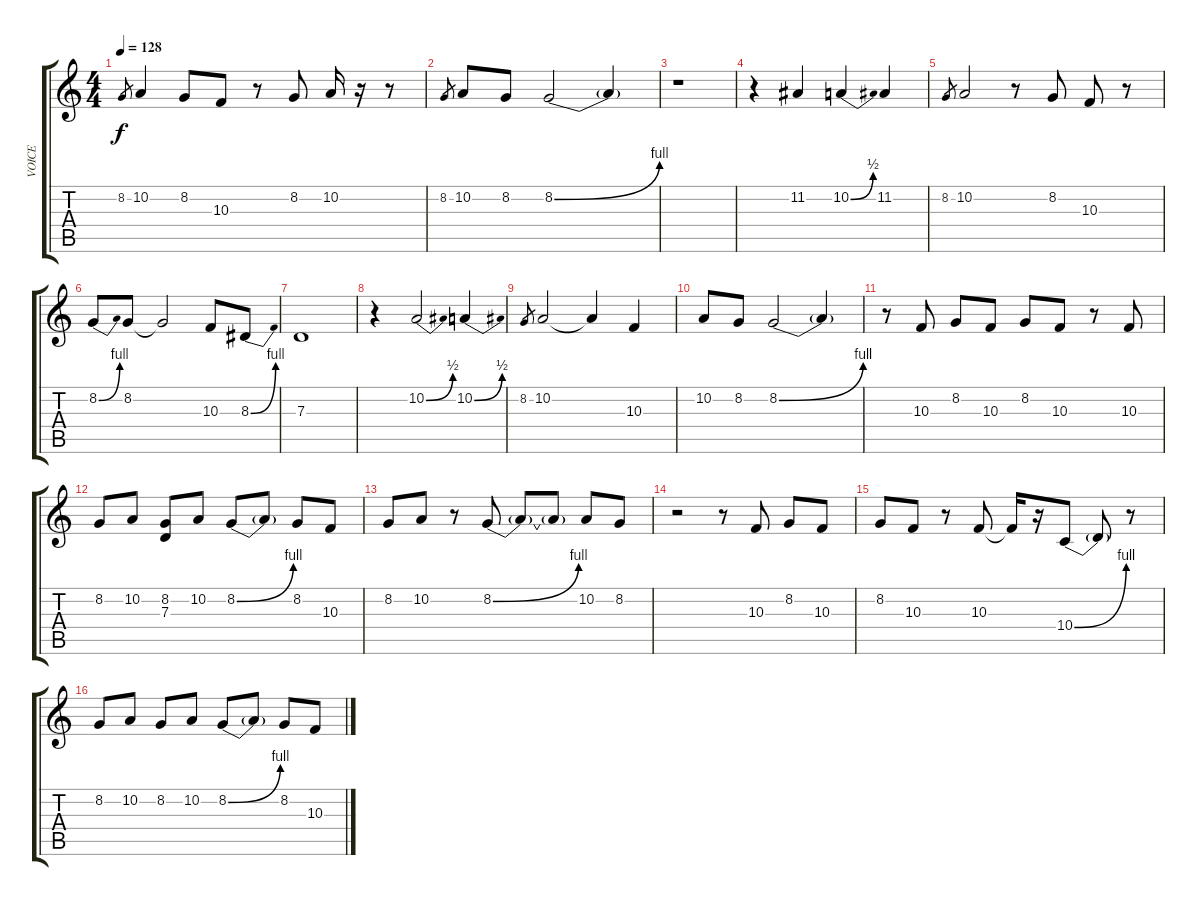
\track ("VOICE" "VOICE") {instrument altosax}
\staff {score tabs}
\tuning (E4 B3 G3 D3 A2 E2) {hide}
\ts (4 4)
\tempo 128
\clef g2
\ks c
8.2.8{gr dy f} 10.2.4 8.2.8 10.3.8 r.8 8.2.8 10.2.16 r.16 r.8 |
8.2.8{gr} 10.2.8 8.2.8 8.2{be (bend 0 0 60 4)}.2 8.2{t}.4 |
r.1 |
r.4 11.2.4 10.2{be (bend 0 0 60 2)}.4 11.2.4 |
8.2.8{gr} 10.2.2 r.8 8.2.8 10.3.8 r.8 |
8.2{be (bend 0 0 60 4)}.8 8.2.8 8.2{t}.2 10.3.8 8.3{be (bend 0 0 60 4)}.8 |
7.3.1 |
r.4 10.2{be (bend 0 0 60 2)}.2 10.2{be (bend 0 0 60 2)}.4 |
8.2.8{gr} 10.2.2 10.2{t}.4 10.3.4 |
10.2.8 8.2.8 8.2{be (bend 0 0 60 4)}.2 8.2{t}.4 |
r.8 10.3.8 8.2.8 10.3.8 8.2.8 10.3.8 r.8 10.3.8 |
8.2.8 10.2.8 (8.2 7.3).8 10.2.8 8.2{be (bend 0 0 60 4)}.8 8.2{t}.8 8.2.8 10.3.8 |
8.2.8 10.2.8 r.8 8.2{be (bend 0 0 60 4)}.8 8.2{t}.8 8.2{t}.8 10.2.8 8.2.8 |
r.2 r.8 10.3.8 8.2.8 10.3.8 |
8.2.8 10.3.8 r.8 10.3.8 10.3{t}.16 r.16 10.4{be (bend 0 0 60 4)}.8 10.4{t}.8 r.8 |
8.2.8 10.2.8 8.2.8 10.2.8 8.2{be (bend 0 0 60 4)}.8 8.2{t}.8 8.2.8 10.3.8
